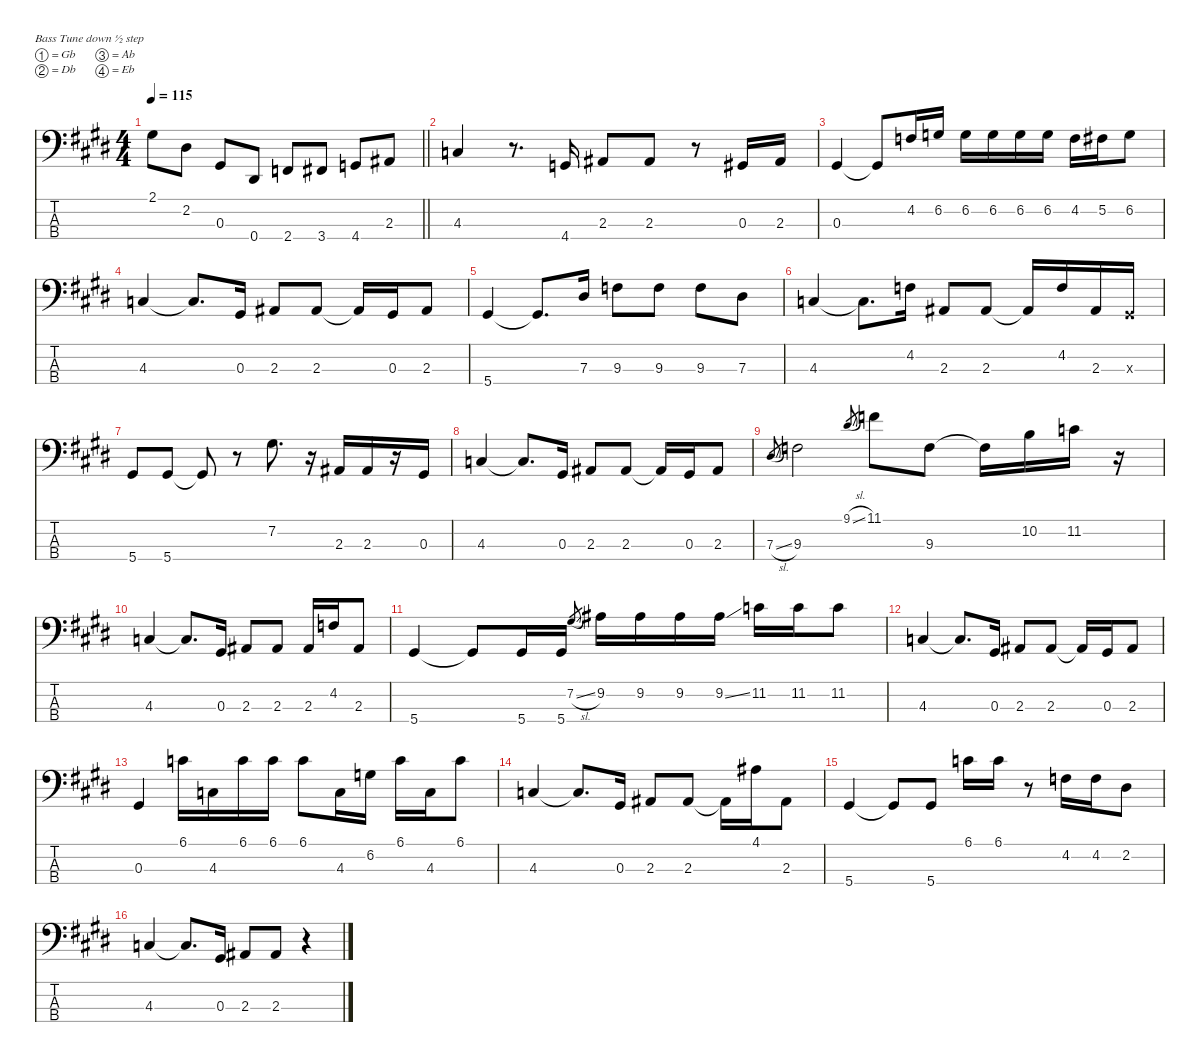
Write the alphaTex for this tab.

\defaultSystemsLayout 4
\hideDynamics
\bracketExtendMode nobrackets
\singleTrackTrackNamePolicy hidden
\multiTrackTrackNamePolicy hidden
\otherSystemsTrackNameOrientation horizontal
\track ("Bass" "s.guit.") {defaultSystemsLayout 4 instrument acousticguitarsteel}
\staff {score tabs}
\tuning (Gb2 Db2 Ab1 Eb1)
\ts (4 4)
\tempo 115
\clef f4
\barLineRight lightlight
\ks c#minor
2.1{acc #}.8{dy f beam Down} 2.2{acc #}.8{beam Down} 0.3{acc #}.8{beam Up} 0.4{acc #}.8{beam Up} 2.4{acc forcenatural}.8{beam Up} 3.4{acc #}.8{beam Up} 4.4{acc forcenatural}.8{beam Up} 2.3{acc #}.8{beam Up} |
4.3{acc forcenatural}.4{beam Up} r.8{d beam Up} 4.4{acc forcenatural}.16{beam Up} 2.3{acc #}.8{beam Up} 2.3{acc #}.8{beam Up} r.8{beam Up} 0.3{acc #}.16{beam Up} 2.3{acc #}.16{beam Up} |
0.3{acc #}.4{beam Up} 0.3{t acc #}.8{beam Up} 4.2{acc forcenatural}.16{beam Up} 6.2{acc forcenatural}.16{beam Up} 6.2{acc forcenatural}.16{beam Down} 6.2{acc forcenatural}.16{beam Down} 6.2{acc forcenatural}.16{beam Down} 6.2{acc forcenatural}.16{beam Down} 4.2{acc forcenatural}.16{beam Down} 5.2{acc #}.16{beam Down} 6.2{acc forcenatural}.8{beam Down} |
4.3{acc forcenatural}.4{beam Up} 4.3{t acc forcenatural}.8{d beam Up} 0.3{acc #}.16{beam Up} 2.3{acc #}.8{beam Up} 2.3{acc #}.8{beam Up} 2.3{t acc #}.16{beam Up} 0.3{acc #}.16{beam Up} 2.3{acc #}.8{beam Up} |
5.4{acc #}.4{beam Up} 5.4{t acc #}.8{d beam Up} 7.3{acc #}.16{beam Up} 9.3{acc forcenatural}.8{beam Down} 9.3{acc forcenatural}.8{beam Down} 9.3{acc forcenatural}.8{beam Down} 7.3{acc #}.8{beam Down} |
4.3{acc forcenatural}.4{beam Up} 4.3{t acc forcenatural}.8{d beam Down} 4.2{acc forcenatural}.16{beam Down} 2.3{acc #}.8{beam Up} 2.3{acc #}.8{beam Up} 2.3{t acc #}.16{beam Up} 4.2{acc forcenatural}.16{beam Up} 2.3{acc #}.16{beam Up} 0.3{x acc #}.16{beam Up} |
5.4{acc #}.8{beam Up} 5.4{acc #}.8{beam Up} 5.4{t acc #}.8{beam Up} r.8{beam Up} 7.2{acc #}.8{d beam Down} r.16{beam Down} 2.3{acc #}.16{beam Up} 2.3{acc #}.16{beam Up} r.16{beam Up} 0.3{acc #}.16{beam Up} |
4.3{acc forcenatural}.4{beam Up} 4.3{t acc forcenatural}.8{d beam Up} 0.3{acc #}.16{beam Up} 2.3{acc #}.8{beam Up} 2.3{acc #}.8{beam Up} 2.3{t acc #}.16{beam Up} 0.3{acc #}.16{beam Up} 2.3{acc #}.8{beam Up} |
7.3{sl acc #}.8{gr dy mp beam Up} 9.3{acc forcenatural}.2{dy f beam Down} 9.1{sl acc #}.8{gr dy mp beam Up} 11.1{acc forcenatural}.8{dy f beam Down} 9.3{acc forcenatural}.8{beam Down} 9.3{t acc forcenatural}.16{beam Down} 10.2{acc forcenatural}.16{beam Down} 11.2{acc forcenatural}.16{beam Down} r.16{beam Down} |
4.3{acc forcenatural}.4{beam Up} 4.3{t acc forcenatural}.8{d beam Up} 0.3{acc #}.16{beam Up} 2.3{acc #}.8{beam Up} 2.3{acc #}.8{beam Up} 2.3{acc #}.16{beam Up} 4.2{acc forcenatural}.16{beam Up} 2.3{acc #}.8{beam Up} |
5.4{acc #}.4{beam Up} 5.4{t acc #}.8{beam Up} 5.4{acc #}.16{beam Up} 5.4{acc #}.16{beam Up} 7.2{sl acc #}.8{gr dy mp beam Up} 9.2{acc #}.16{dy f beam Down} 9.2{acc #}.16{beam Down} 9.2{acc #}.16{beam Down} 9.2{ss acc #}.16{beam Down} 11.2{acc forcenatural}.16{beam Down} 11.2{acc forcenatural}.16{beam Down} 11.2{acc forcenatural}.8{beam Down} |
4.3{acc forcenatural}.4{beam Up} 4.3{t acc forcenatural}.8{d beam Up} 0.3{acc #}.16{beam Up} 2.3{acc #}.8{beam Up} 2.3{acc #}.8{beam Up} 2.3{t acc #}.16{beam Up} 0.3{acc #}.16{beam Up} 2.3{acc #}.8{beam Up} |
0.3{acc #}.4{beam Up} 6.1{acc forcenatural}.16{beam Down} 4.3{acc forcenatural}.16{beam Down} 6.1{acc forcenatural}.16{beam Down} 6.1{acc forcenatural}.16{beam Down} 6.1{acc forcenatural}.8{beam Down} 4.3{acc forcenatural}.16{beam Down} 6.2{acc forcenatural}.16{beam Down} 6.1{acc forcenatural}.16{beam Down} 4.3{acc forcenatural}.16{beam Down} 6.1{acc forcenatural}.8{beam Down} |
4.3{acc forcenatural}.4{beam Up} 4.3{t acc forcenatural}.8{d beam Up} 0.3{acc #}.16{beam Up} 2.3{acc #}.8{beam Up} 2.3{acc #}.8{beam Up} 2.3{t acc #}.16{beam Down} 4.1{acc #}.16{beam Down} 2.3{acc #}.8{beam Down} |
5.4{acc #}.4{beam Up} 5.4{t acc #}.8{beam Up} 5.4{acc #}.8{beam Up} 6.1{acc forcenatural}.16{beam Down} 6.1{acc forcenatural}.16{beam Down} r.8{beam Down} 4.2{acc forcenatural}.16{beam Down} 4.2{acc forcenatural}.16{beam Down} 2.2{acc #}.8{beam Down} |
4.3{acc forcenatural}.4{beam Up} 4.3{t acc forcenatural}.8{d beam Up} 0.3{acc #}.16{beam Up} 2.3{acc #}.8{beam Up} 2.3{acc #}.8{beam Up} r.4{beam Up}
